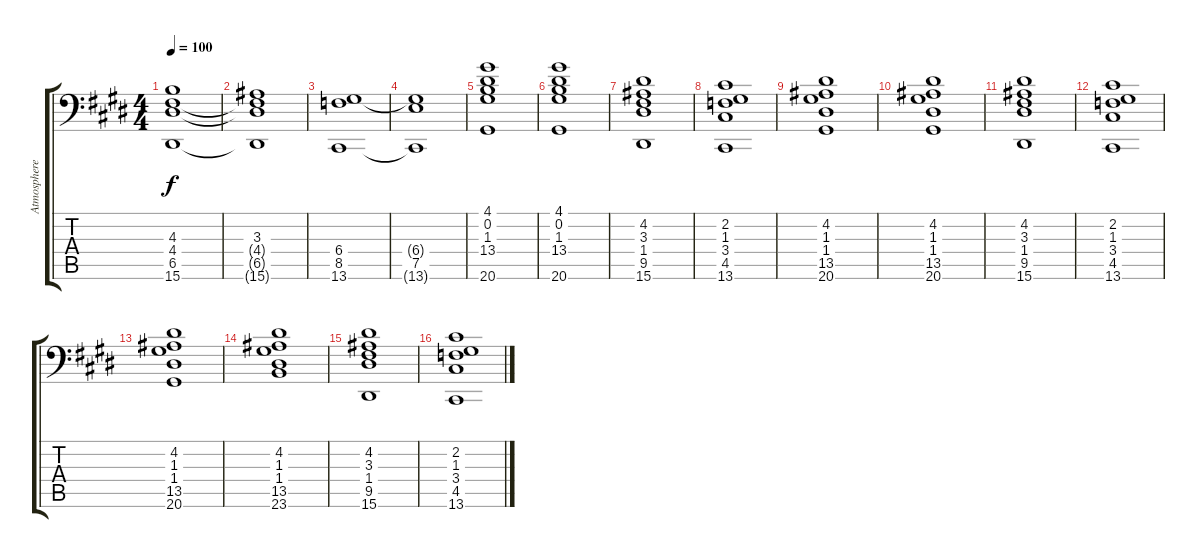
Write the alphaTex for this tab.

\track ("Atmosphere" "Atmosphere") {instrument synthstrings1}
\staff {score tabs}
\tuning (E4 B3 G3 D3 A2 C1) {hide}
\ts (4 4)
\tempo 100
\clef f4
\ks e
(4.3 4.4 6.5 15.6).1{dy f} |
(3.3 4.4{t} 6.5{t} 15.6{t}).1 |
(6.4 8.5 13.6).1 |
(6.4{t} 7.5 13.6{t}).1 |
(4.1 0.2 1.3 13.4 20.6).1 |
(4.1 0.2 1.3 13.4 20.6).1 |
(4.2 3.3 1.4 9.5 15.6).1 |
(2.2 1.3 3.4 4.5 13.6).1 |
(4.2 1.3 1.4 13.5 20.6).1 |
(4.2 1.3 1.4 13.5 20.6).1 |
(4.2 3.3 1.4 9.5 15.6).1 |
(2.2 1.3 3.4 4.5 13.6).1 |
(4.2 1.3 1.4 13.5 20.6).1 |
(4.2 1.3 1.4 13.5 23.6).1 |
(4.2 3.3 1.4 9.5 15.6).1 |
(2.2 1.3 3.4 4.5 13.6).1
